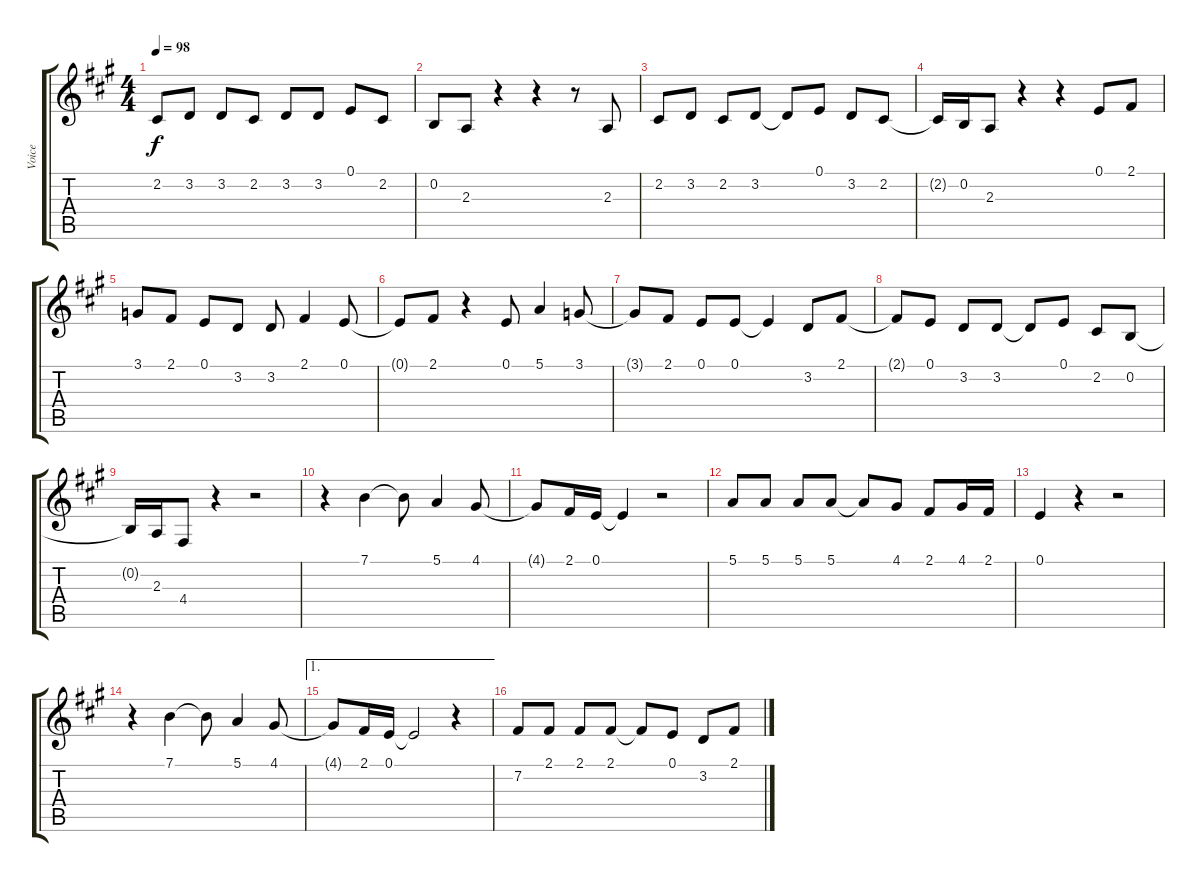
\track ("Voice" "Voice") {instrument tangoaccordion}
\staff {score tabs}
\tuning (E4 B3 G3 D3 A2 E2) {hide}
\ts (4 4)
\tempo 98
\clef g2
\ks a
2.2.8{dy f} 3.2.8 3.2.8 2.2.8 3.2.8 3.2.8 0.1.8 2.2.8 |
0.2.8 2.3.8 r.4 r.4 r.8 2.3.8 |
2.2.8 3.2.8 2.2.8 3.2.8 3.2{t}.8 0.1.8 3.2.8 2.2.8 |
2.2{t}.16 0.2.16 2.3.8 r.4 r.4 0.1.8 2.1.8 |
3.1.8 2.1.8 0.1.8 3.2.8 3.2.8 2.1.4 0.1.8 |
0.1{t}.8 2.1.8 r.4 0.1.8 5.1.4 3.1.8 |
3.1{t}.8 2.1.8 0.1.8 0.1.8 0.1{t}.4 3.2.8 2.1.8 |
2.1{t}.8 0.1.8 3.2.8 3.2.8 3.2{t}.8 0.1.8 2.2.8 0.2.8 |
0.2{t}.16 2.3.16 4.4.8 r.4 r.2 |
r.4 7.1.4 7.1{t}.8 5.1.4 4.1.8 |
4.1{t}.8 2.1.16 0.1.16 0.1{t}.4 r.2 |
5.1.8 5.1.8 5.1.8 5.1.8 5.1{t}.8 4.1.8 2.1.8 4.1.16 2.1.16 |
0.1.4 r.4 r.2 |
r.4 7.1.4 7.1{t}.8 5.1.4 4.1.8 |
\ae 1
4.1{t}.8 2.1.16 0.1.16 0.1{t}.2 r.4 |
7.2.8 2.1.8 2.1.8 2.1.8 2.1{t}.8 0.1.8 3.2.8 2.1.8
